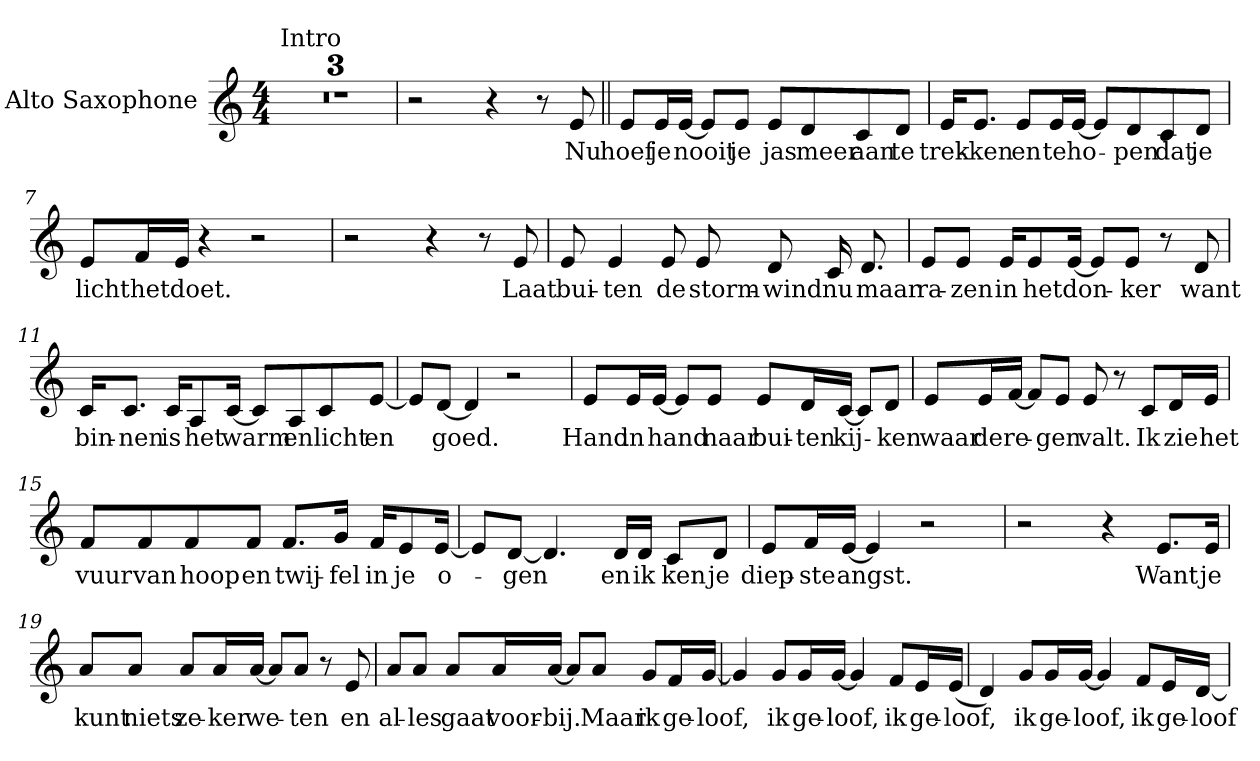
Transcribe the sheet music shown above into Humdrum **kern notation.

**kern	**text
*part1	*part1
*staff1	*staff1
*I"Alto Saxophone	*
*I'Alto Sax.	*
*clefG2	*
*k[]	*
*C:	*
*M4/4	*
=1	=1
!LO:TX:a:t=Intro	!
1r	.
=2	=2
1r	.
=3	=3
1r	.
=4	=4
2r	.
4r	.
8r	.
!	!LO:LY:b
8e	Nu
!!LO:LB:g=z
=5||	=5||
!	!LO:LY:b
8eL	hoef
!	!LO:LY:b
16eL	je
!	!LO:LY:b
[16eJJ	nooit
8eL]	.
!	!LO:LY:b
8eJ	je
!	!LO:LY:b
8eL	jas
!	!LO:LY:b
8d	meer
!	!LO:LY:b
8c	aan
!	!LO:LY:b
8dJ	te
=6	=6
!	!LO:LY:b
16eKL	trek-
!	!LO:LY:b
8.eJ	-ken
!	!LO:LY:b
8eL	en
!	!LO:LY:b
16eL	te
!	!LO:LY:b
[16eJJ	ho-
8eL]	.
!	!LO:LY:b
8d	-pen
!	!LO:LY:b
8c	dat
!	!LO:LY:b
8dJ	je
=7	=7
!	!LO:LY:b
8eL	licht
!	!LO:LY:b
16fL	het
!	!LO:LY:b
16eJJ	doet.
4r	.
2r	.
=8	=8
2r	.
4r	.
8r	.
!	!LO:LY:b
8e	Laat
!!LO:LB:g=z
=9	=9
!	!LO:LY:b
8eL	bui-
!	!LO:LY:b
4e	-ten
!	!LO:LY:b
8e	de
!	!LO:LY:b
8eL	storm-
!	!LO:LY:b
8dJ	-wind
!	!LO:LY:b
16cKL	nu
!	!LO:LY:b
8.dJ	maar
=10	=10
!	!LO:LY:b
8eL	ra-
!	!LO:LY:b
8eJ	-zen
!	!LO:LY:b
16eKL	in
!	!LO:LY:b
8e	het
!	!LO:LY:b
[16eJk	don-
8eL]	.
!	!LO:LY:b
8eJ	-ker
8r	.
!	!LO:LY:b
8d	want
=11	=11
!	!LO:LY:b
16cKL	bin-
!	!LO:LY:b
8.cJ	-nen
!	!LO:LY:b
16cKL	is
!	!LO:LY:b
8A	het
!	!LO:LY:b
[16cJk	warm
8cL]	.
!	!LO:LY:b
8A	en
!	!LO:LY:b
8c	licht
!	!LO:LY:b
[8eJ	en
=12	=12
8eL]	.
!	!LO:LY:b
[8dJ	goed.
4d]	.
2r	.
!!LO:LB:g=z
=13	=13
!	!LO:LY:b
8eL	Hand
!	!LO:LY:b
16eL	in
!	!LO:LY:b
[16eJJ	hand
8eL]	.
!	!LO:LY:b
8eJ	naar
!	!LO:LY:b
8eL	bui-
!	!LO:LY:b
16dL	-ten
!	!LO:LY:b
[16cJJ	kij-
8cL]	.
!	!LO:LY:b
8dJ	-ken
=14	=14
!	!LO:LY:b
8eL	waar
!	!LO:LY:b
16eL	de
!	!LO:LY:b
[16fJJ	re-
8fL]	.
!	!LO:LY:b
8eJ	-gen
!	!LO:LY:b
8e	valt.
8r	.
!	!LO:LY:b
8cL	Ik
!	!LO:LY:b
16dL	zie
!	!LO:LY:b
16eJJ	het
=15	=15
!	!LO:LY:b
8fL	vuur
!	!LO:LY:b
8f	van
!	!LO:LY:b
8f	hoop
!	!LO:LY:b
8fJ	en
!	!LO:LY:b
8.fL	twij-
!	!LO:LY:b
16gJk	-fel
!	!LO:LY:b
16fKL	in
!	!LO:LY:b
8e	je
!	!LO:LY:b
[16eJk	o-
=16	=16
8eL]	.
!	!LO:LY:b
[8dJ	-gen
4.d]	.
!	!LO:LY:b
16dLL	en
!	!LO:LY:b
16dJJ	ik
!	!LO:LY:b
8cL	ken
!	!LO:LY:b
8dJ	je
!!LO:LB:g=z
=17	=17
!	!LO:LY:b
8eL	diep-
!	!LO:LY:b
16fL	-ste
!	!LO:LY:b
[16eJJ	angst.
4e]	.
2r	.
=18	=18
2r	.
4r	.
!	!LO:LY:b
8.eL	Want
!	!LO:LY:b
16eJk	je
=19	=19
!	!LO:LY:b
8aL	kunt
!	!LO:LY:b
8aJ	niets
!	!LO:LY:b
8aL	ze-
!	!LO:LY:b
16aL	-ker
!	!LO:LY:b
[16aJJ	we-
8aL]	.
!	!LO:LY:b
8aJ	-ten
8r	.
!	!LO:LY:b
8e	en
=20	=20
!	!LO:LY:b
8aL	al-
!	!LO:LY:b
8aJ	-les
!	!LO:LY:b
8aL	gaat
!	!LO:LY:b
16aL	voor-
!	!LO:LY:b
[16aJJ	-bij.
8aL]	.
!	!LO:LY:b
8aJ	Maar
!	!LO:LY:b
8gL	ik
!	!LO:LY:b
16fL	ge-
!	!LO:LY:b
[16gJJ	-loof,
!!LO:LB:g=z
=21	=21
4g]	.
!	!LO:LY:b
8gL	ik
!	!LO:LY:b
16gL	ge-
!	!LO:LY:b
[16gJJ	-loof,
4g]	.
!	!LO:LY:b
8fL	ik
!	!LO:LY:b
16eL	ge-
!	!LO:LY:b
(16eJJ	-loof,
=22	=22
4d)	.
!	!LO:LY:b
8gL	ik
!	!LO:LY:b
16gL	ge-
!	!LO:LY:b
[16gJJ	-loof,
4g]	.
!	!LO:LY:b
8fL	ik
!	!LO:LY:b
16eL	ge-
!	!LO:LY:b
[16dJJ	-loof
=	=
*-	*-
